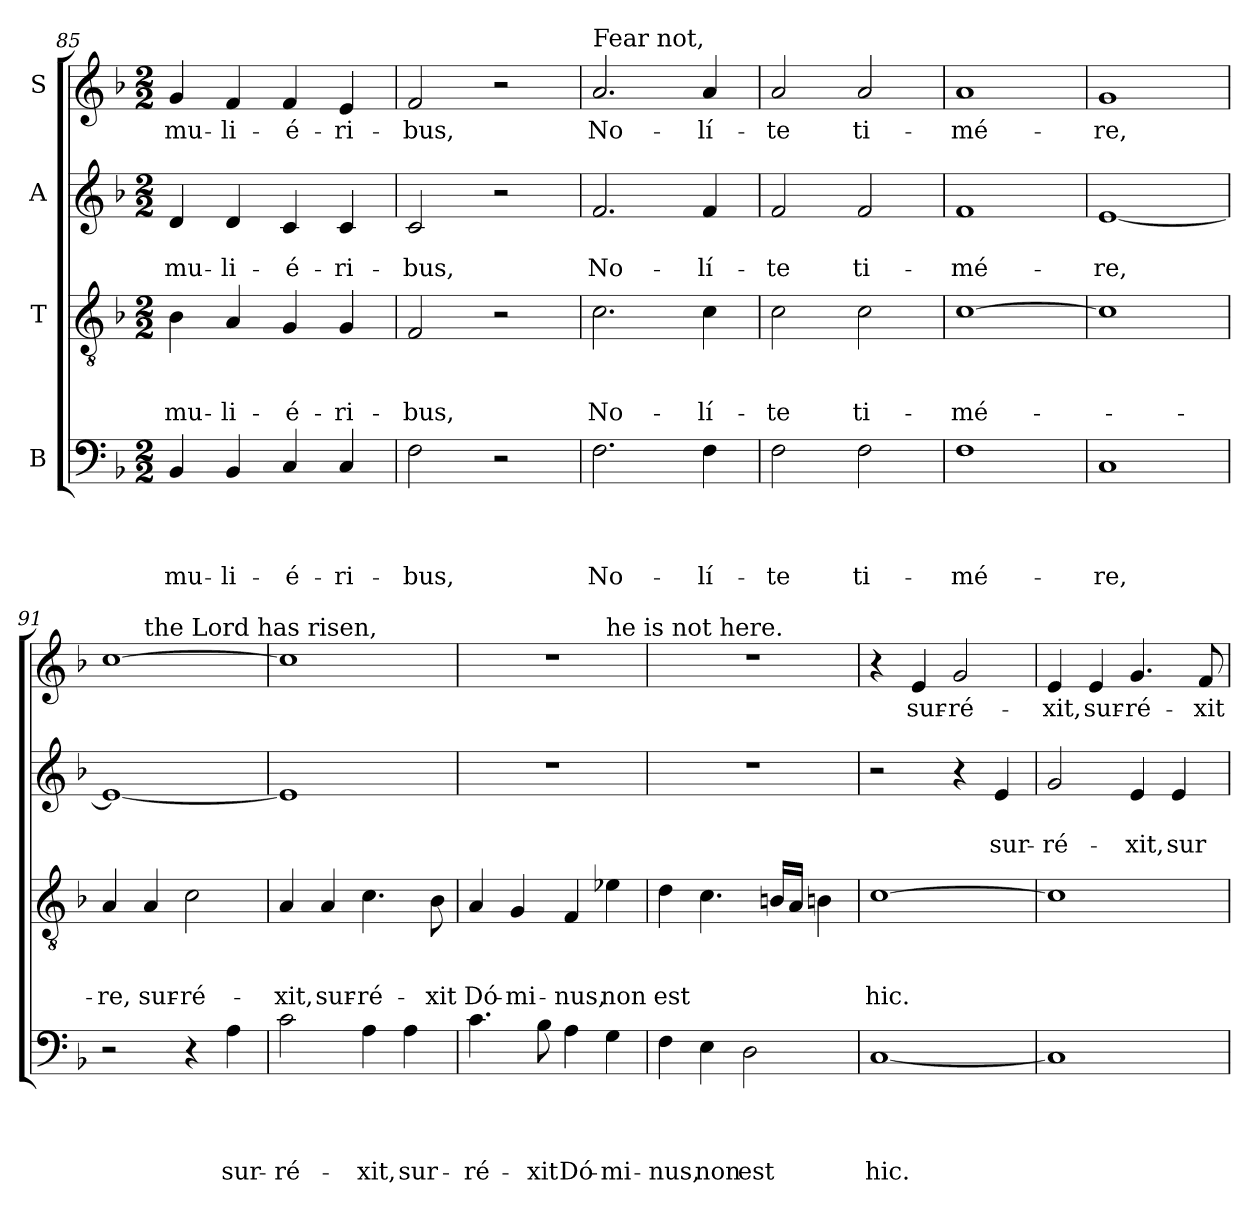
**kern	**text	**text	**text	**text	**kern	**text	**text	**text	**kern	**text	**text	**kern	**text
*part4	*part4	*part4	*part4	*part4	*part3	*part3	*part3	*part3	*part2	*part2	*part2	*part1	*part1
*staff4	*staff4	*staff4	*staff4	*staff4	*staff3	*staff3	*staff3	*staff3	*staff2	*staff2	*staff2	*staff1	*staff1
*I"B	*	*	*	*	*I"T	*	*	*	*I"A	*	*	*I"S	*
*clefF4	*	*	*	*	*clefGv2	*	*	*	*clefG2	*	*	*clefG2	*
*k[b-]	*	*	*	*	*k[b-]	*	*	*	*k[b-]	*	*	*k[b-]	*
*F:	*	*	*	*	*F:	*	*	*	*F:	*	*	*F:	*
*M2/2	*	*	*	*	*M2/2	*	*	*	*M2/2	*	*	*M2/2	*
=85	=85	=85	=85	=85	=85	=85	=85	=85	=85	=85	=85	=85	=85
!	!	!	!	!LO:LY:b	!	!	!	!LO:LY:b	!	!	!LO:LY:b	!	!LO:LY:b
4BB-/	.	.	.	mu-	4B-\	.	.	mu-	4d/	.	mu-	4g/	mu-
!	!	!	!	!LO:LY:b	!	!	!	!LO:LY:b	!	!	!LO:LY:b	!	!LO:LY:b
4BB-/	.	.	.	-li-	4A/	.	.	-li-	4d/	.	-li-	4f/	-li-
!	!	!	!	!LO:LY:b	!	!	!	!LO:LY:b	!	!	!LO:LY:b	!	!LO:LY:b
4C/	.	.	.	-é-	4G/	.	.	-é-	4c/	.	-é-	4f/	-é-
!	!	!	!	!LO:LY:b	!	!	!	!LO:LY:b	!	!	!LO:LY:b	!	!LO:LY:b
4C/	.	.	.	-ri-	4G/	.	.	-ri-	4c/	.	-ri-	4e/	-ri-
=86	=86	=86	=86	=86	=86	=86	=86	=86	=86	=86	=86	=86	=86
!	!	!	!	!LO:LY:b	!	!	!	!LO:LY:b	!	!	!LO:LY:b	!	!LO:LY:b
2F\	.	.	.	-bus,	2F/	.	.	-bus,	2c/	.	-bus,	2f/	-bus,
2r	.	.	.	.	2r	.	.	.	2r	.	.	2r	.
=87	=87	=87	=87	=87	=87	=87	=87	=87	=87	=87	=87	=87	=87
!	!	!	!	!	!	!	!	!	!	!	!	!LO:TX:a:t=Fear not,	!
!	!	!	!	!LO:LY:b	!	!	!	!LO:LY:b	!	!	!LO:LY:b	!	!LO:LY:b
2.F\	.	.	.	No-	2.c\	.	.	No-	2.f/	.	No-	2.a/	No-
!	!	!	!	!LO:LY:b	!	!	!	!LO:LY:b	!	!	!LO:LY:b	!	!LO:LY:b
4F\	.	.	.	-lí-	4c\	.	.	-lí-	4f/	.	-lí-	4a/	-lí-
=88	=88	=88	=88	=88	=88	=88	=88	=88	=88	=88	=88	=88	=88
!	!	!	!	!LO:LY:b	!	!	!	!LO:LY:b	!	!	!LO:LY:b	!	!LO:LY:b
2F\	.	.	.	-te	2c\	.	.	-te	2f/	.	-te	2a/	-te
!	!	!	!	!LO:LY:b	!	!	!	!LO:LY:b	!	!	!LO:LY:b	!	!LO:LY:b
2F\	.	.	.	ti-	2c\	.	.	ti-	2f/	.	ti-	2a/	ti-
=89	=89	=89	=89	=89	=89	=89	=89	=89	=89	=89	=89	=89	=89
!	!	!	!	!LO:LY:b	!	!	!	!LO:LY:b	!	!	!LO:LY:b	!	!LO:LY:b
1F	.	.	.	-mé-	[1c	.	.	-mé-	1f	.	-mé-	1a	-mé-
!!LO:LB:g=z
=90	=90	=90	=90	=90	=90	=90	=90	=90	=90	=90	=90	=90	=90
!	!	!	!	!LO:LY:b	!	!	!	!	!	!	!LO:LY:b	!	!LO:LY:b
1C	.	.	.	-re,	1c]	.	.	.	[1e	.	-re,	1g	-re,
=91	=91	=91	=91	=91	=91	=91	=91	=91	=91	=91	=91	=91	=91
!	!	!	!	!	!	!	!	!LO:LY:b	!	!	!	!	!
*	*	*	*	*	*	*	*	*	*	*	*	*^	*
2r	.	.	.	.	4A/	.	.	-re,	1e_	.	.	[1cc	4ryy	.
!	!	!	!	!	!	!	!	!	!	!	!	!	!LO:TX:a:t=the Lord has risen,	!
!	!	!	!	!	!	!	!	!LO:LY:b	!	!	!	!	!	!
.	.	.	.	.	4A/	.	.	sur-	.	.	.	.	2.ryy	.
!	!	!	!	!	!	!	!	!LO:LY:b	!	!	!	!	!	!
4r	.	.	.	.	2c\	.	.	-ré-	.	.	.	.	.	.
!	!	!	!	!LO:LY:b	!	!	!	!	!	!	!	!	!	!
4A\	.	.	.	sur-	.	.	.	.	.	.	.	.	.	.
=92	=92	=92	=92	=92	=92	=92	=92	=92	=92	=92	=92	=92	=92	=92
!	!	!	!	!LO:LY:b	!	!	!	!LO:LY:b	!	!	!	!	!	!
*	*	*	*	*	*	*	*	*	*	*	*	*v	*v	*
2c\	.	.	.	-ré-	4A/	.	.	-xit,	1e]	.	.	1cc]	.
!	!	!	!	!	!	!	!	!LO:LY:b	!	!	!	!	!
.	.	.	.	.	4A/	.	.	sur-	.	.	.	.	.
!	!	!	!	!LO:LY:b	!	!	!	!LO:LY:b	!	!	!	!	!
4A\	.	.	.	-xit,	4.c\	.	.	-ré-	.	.	.	.	.
!	!	!	!	!LO:LY:b	!	!	!	!	!	!	!	!	!
4A\	.	.	.	sur-	.	.	.	.	.	.	.	.	.
!	!	!	!	!	!	!	!	!LO:LY:b	!	!	!	!	!
.	.	.	.	.	8B-\	.	.	-xit	.	.	.	.	.
=93	=93	=93	=93	=93	=93	=93	=93	=93	=93	=93	=93	=93	=93
!	!	!	!	!LO:LY:b	!	!	!	!LO:LY:b	!	!	!	!	!
*	*	*	*	*	*	*	*	*	*	*	*	*^	*
4.c\	.	.	.	-ré-	4A/	.	.	Dó-	1r	.	.	1r	2.ryy	.
!	!	!	!	!	!	!	!	!LO:LY:b	!	!	!	!	!	!
.	.	.	.	.	4G/	.	.	-mi-	.	.	.	.	.	.
!	!	!	!	!LO:LY:b	!	!	!	!	!	!	!	!	!	!
8B-\	.	.	.	-xit	.	.	.	.	.	.	.	.	.	.
!	!	!	!	!LO:LY:b	!	!	!	!LO:LY:b	!	!	!	!	!	!
4A\	.	.	.	Dó-	4F/	.	.	-nus,	.	.	.	.	.	.
!	!	!	!	!	!	!	!	!	!	!	!	!	!LO:TX:a:t=he is not here.	!
!	!	!	!	!LO:LY:b	!	!	!	!LO:LY:b	!	!	!	!	!	!
4G\	.	.	.	-mi-	4e-X\	.	.	non	.	.	.	.	4ryy	.
=94	=94	=94	=94	=94	=94	=94	=94	=94	=94	=94	=94	=94	=94	=94
!	!	!	!	!LO:LY:b	!	!	!	!LO:LY:b	!	!	!	!	!	!
*	*	*	*	*	*	*	*	*	*	*	*	*v	*v	*
4F\	.	.	.	-nus,	4d\	.	.	est	1r	.	.	1r	.
!	!	!	!	!LO:LY:b	!	!	!	!	!	!	!	!	!
4E\	.	.	.	non	4.c\	.	.	.	.	.	.	.	.
!	!	!	!	!LO:LY:b	!	!	!	!	!	!	!	!	!
2D\	.	.	.	est	.	.	.	.	.	.	.	.	.
.	.	.	.	.	16Bni/LL	.	.	.	.	.	.	.	.
.	.	.	.	.	16A/JJ	.	.	.	.	.	.	.	.
.	.	.	.	.	4Bni\	.	.	.	.	.	.	.	.
=95	=95	=95	=95	=95	=95	=95	=95	=95	=95	=95	=95	=95	=95
!	!	!	!	!LO:LY:b	!	!	!	!LO:LY:b	!	!	!	!	!
[1C	.	.	.	hic.	[1c	.	.	hic.	2r	.	.	4r	.
!	!	!	!	!	!	!	!	!	!	!	!	!	!LO:LY:b
.	.	.	.	.	.	.	.	.	.	.	.	4e/	sur-
!	!	!	!	!	!	!	!	!	!	!	!	!	!LO:LY:b
.	.	.	.	.	.	.	.	.	4r	.	.	2g/	-ré-
!	!	!	!	!	!	!	!	!	!	!	!LO:LY:b	!	!
.	.	.	.	.	.	.	.	.	4e/	.	sur-	.	.
!!LO:PB:g=z
=96	=96	=96	=96	=96	=96	=96	=96	=96	=96	=96	=96	=96	=96
!	!	!	!	!	!	!	!	!	!	!	!LO:LY:b	!	!LO:LY:b
1C]	.	.	.	.	1c]	.	.	.	2g/	.	-ré-	4e/	-xit,
!	!	!	!	!	!	!	!	!	!	!	!	!	!LO:LY:b
.	.	.	.	.	.	.	.	.	.	.	.	4e/	sur-
!	!	!	!	!	!	!	!	!	!	!	!LO:LY:b	!	!LO:LY:b
.	.	.	.	.	.	.	.	.	4e/	.	-xit,	4.g/	-ré-
!	!	!	!	!	!	!	!	!	!	!	!LO:LY:b	!	!
.	.	.	.	.	.	.	.	.	4e/	.	sur-	.	.
!	!	!	!	!	!	!	!	!	!	!	!	!	!LO:LY:b
.	.	.	.	.	.	.	.	.	.	.	.	8f/	-xit
=	=	=	=	=	=	=	=	=	=	=	=	=	=
*-	*-	*-	*-	*-	*-	*-	*-	*-	*-	*-	*-	*-	*-
